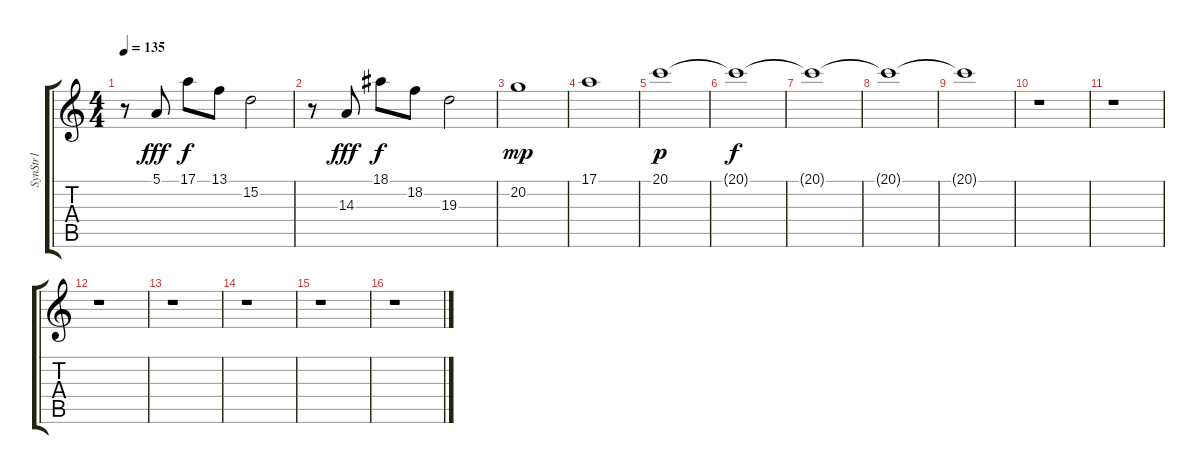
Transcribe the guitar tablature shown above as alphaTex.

\track ("SynStr1 " "SynStr1 ") {instrument synthstrings1}
\staff {score tabs}
\tuning (E4 B3 G3 D3 A2 E2) {hide}
\ts (4 4)
\tempo 135
\clef g2
\ks c
r.8{dy f} 5.1.8{dy fff} 17.1.8{dy f} 13.1.8 15.2.2 |
r.8 14.3.8{dy fff} 18.1.8{dy f} 18.2.8 19.3.2 |
20.2.1{dy mp} |
17.1.1 |
20.1.1{dy p} |
20.1{t}.1{dy f} |
20.1{t}.1 |
20.1{t}.1 |
20.1{t}.1 |
r.1 |
r.1 |
r.1 |
r.1 |
r.1 |
r.1 |
r.1
